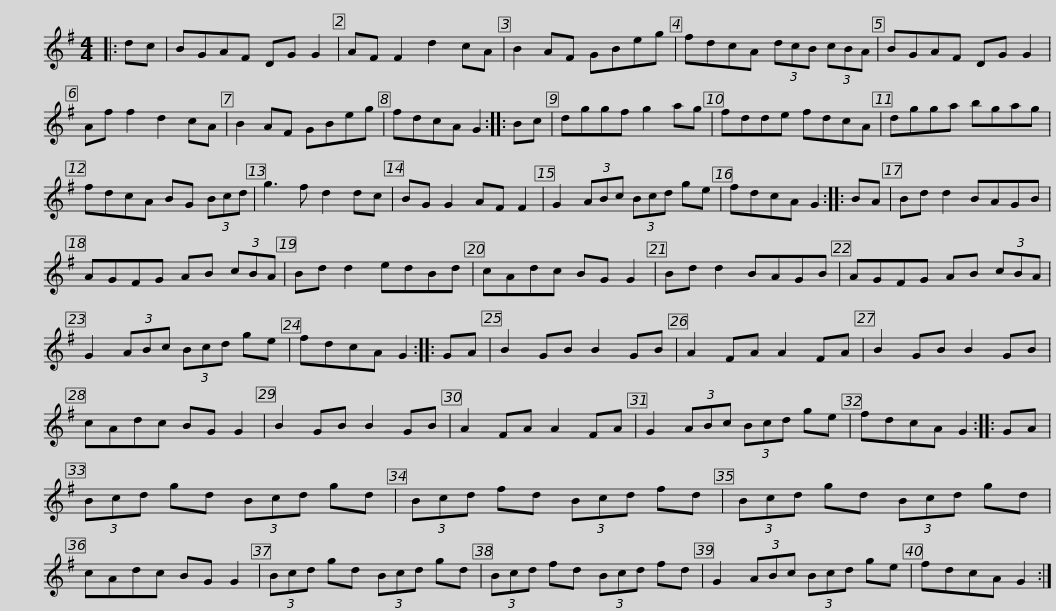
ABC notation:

X:1
L:1/8
M:4/4
I:linebreak $
K:G
V:1 treble
V:1
|: dc | BGAF DG G2 | AF F2 d2 cA | B2 AF GBeg | fdcA (3dcB (3cBA | %5
 BGAF DG G2 |$ Af f2 d2 cA | B2 AF GBeg | fdcA G2 :: Bc | %10
 dggf g2 ag | fdde fdcA | dgga bgag |$ fdcA BG (3Bcd | g3 f d2 dc | %15
 BG G2 AF F2 | G2 (3ABc (3Bcd ge | fdcA G2 :: BA | Bd d2 BAGB |$ %20
 AGFG AB (3cBA | Bd d2 edBd | cAdc BG G2 | Bd d2 BAGB | AGFG AB (3cBA |$ %25
 G2 (3ABc (3Bcd ge | fdcA G2 :: GA | B2 GB B2 GB | A2 FA A2 FA | %30
 B2 GB B2 GB | cAdc BG G2 |$ B2 GB B2 GB | A2 FA A2 FA | G2 (3ABc (3Bcd ge | %35
 fdcA G2 :: GA | (3Bcd gd (3Bcd gd |$ (3Bcd fd (3Bcd fd | (3Bcd gd (3Bcd gd | %40
 cAdc BG G2 | (3Bcd gd (3Bcd gd | (3Bcd fd (3Bcd fd |$ G2 (3ABc (3Bcd ge | fdcA G2 :| %45
